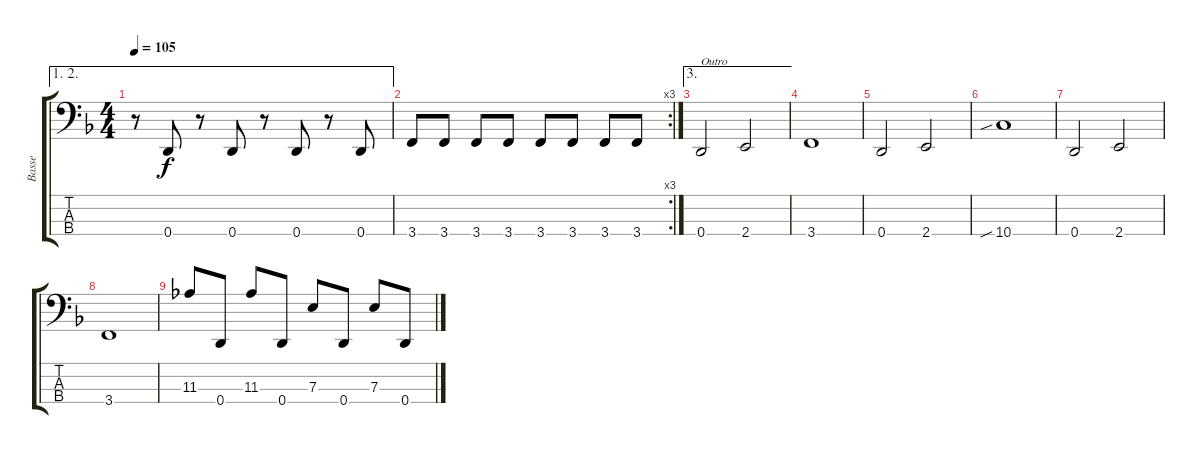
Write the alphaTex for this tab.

\track ("Basse" "Basse") {instrument electricbassfinger}
\staff {score tabs}
\tuning (G2 D2 A1 D1) {hide}
\ae (1 2)
\ts (4 4)
\tempo 105
\clef f4
\ks f
r.8{dy f} 0.4.8 r.8 0.4.8 r.8 0.4.8 r.8 0.4.8 |
\rc 3
3.4.8 3.4.8 3.4.8 3.4.8 3.4.8 3.4.8 3.4.8 3.4.8 |
\ae 3
0.4.2{txt "Outro"} 2.4.2 |
3.4.1 |
0.4.2 2.4.2 |
10.4{sib}.1 |
0.4.2 2.4.2 |
3.4.1 |
11.3.8 0.4.8 11.3.8 0.4.8 7.3.8 0.4.8 7.3.8 0.4.8
